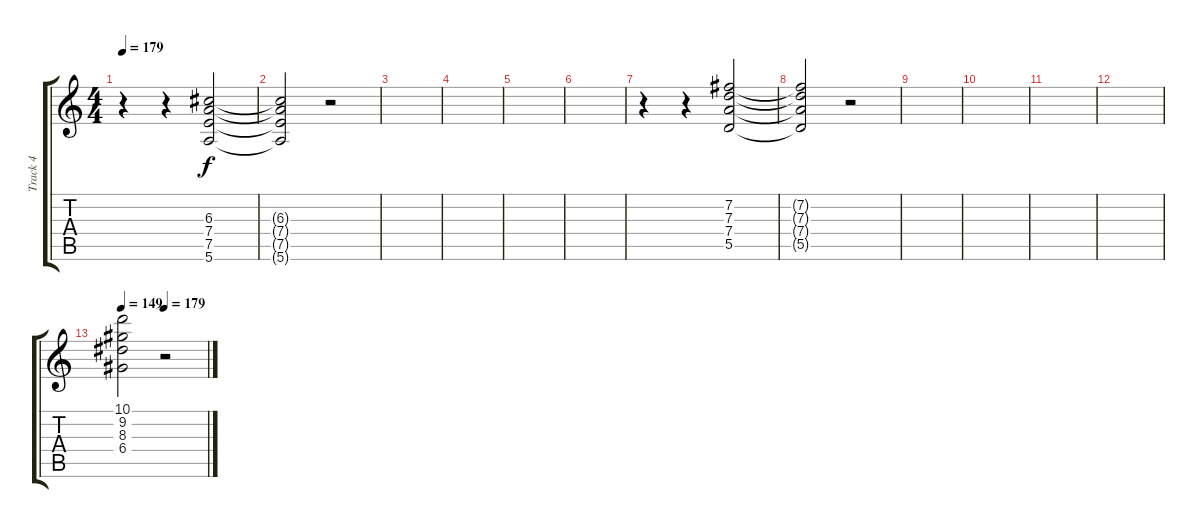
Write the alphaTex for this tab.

\track ("Track 4" "Track 4") {instrument overdrivenguitar}
\staff {score tabs}
\tuning (E4 B3 G3 D3 A2 E2) {hide}
\ts (4 4)
\tempo 179
\clef g2
\ks c
r.4{dy f} r.4 (6.3 7.4 7.5 5.6).2 |
(6.3{t} 7.4{t} 7.5{t} 5.6{t}).2 r.2 |
|
|
|
|
r.4 r.4 (7.2 7.3 7.4 5.5).2 |
(7.2{t} 7.3{t} 7.4{t} 5.5{t}).2 r.2 |
|
|
|
|
\tempo 149
\tempo (179 0.5)
(10.1 9.2 8.3 6.4).2 r.2
